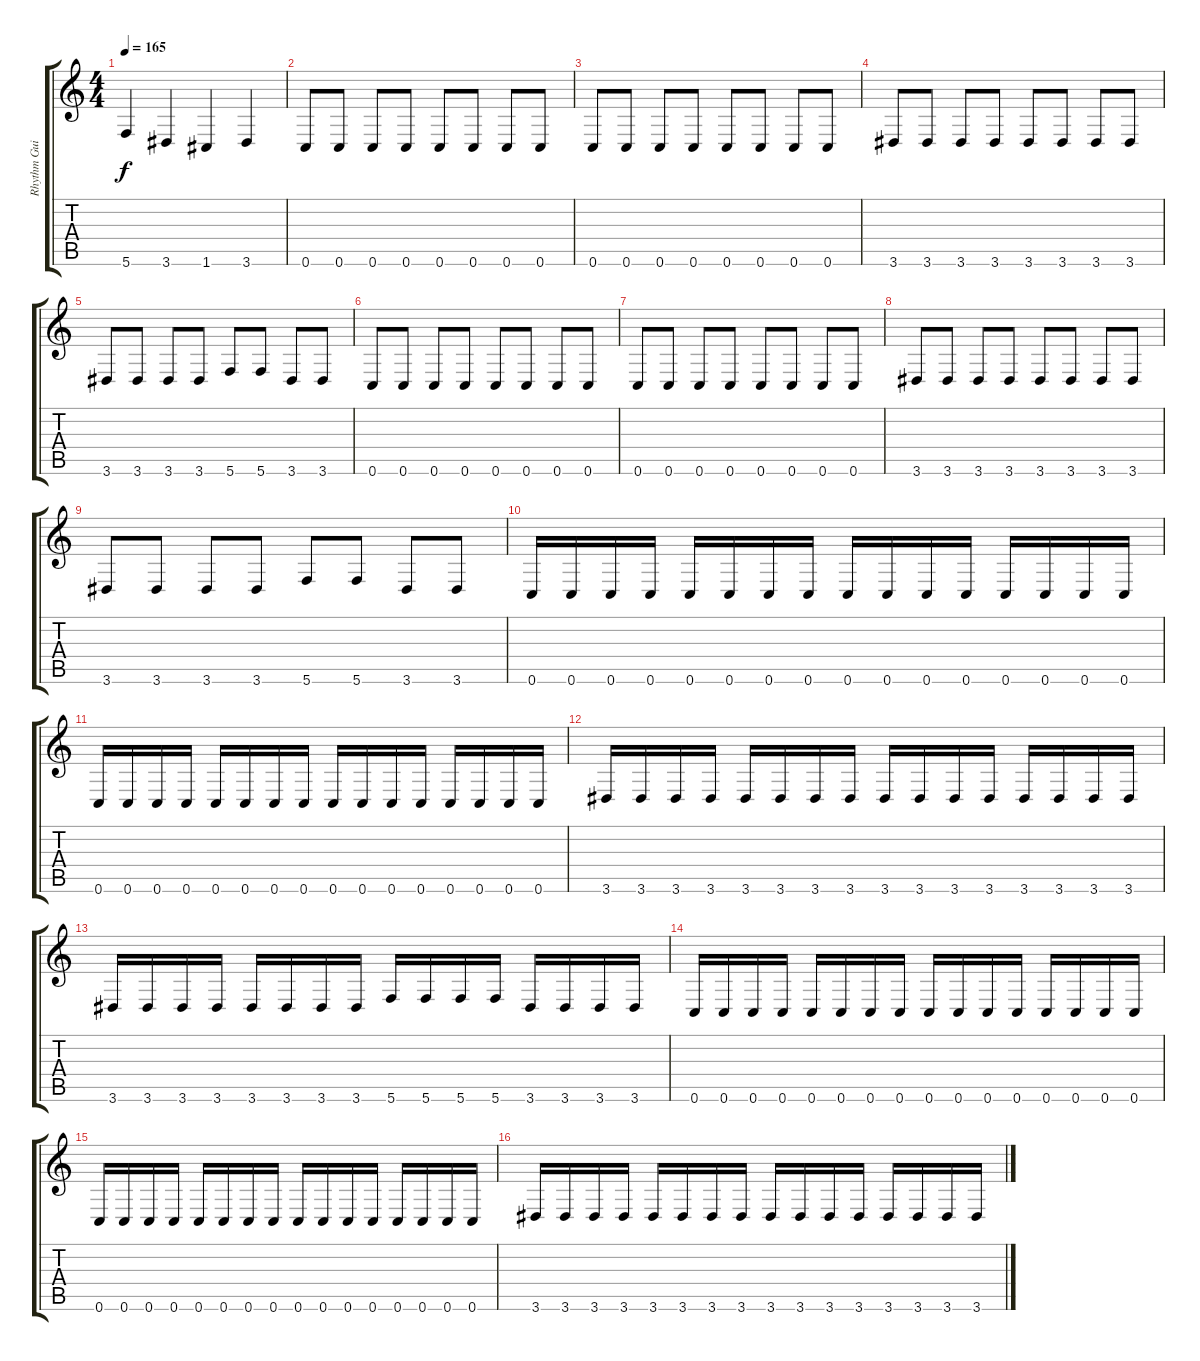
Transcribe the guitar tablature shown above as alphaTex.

\track ("Rhythm Guitar" "Rhythm Gui") {instrument distortionguitar}
\staff {score tabs}
\tuning (D4 A3 F3 C3 G2 C2) {hide}
\ts (4 4)
\tempo 165
\clef g2
\ks c
5.6.4{dy f} 3.6.4 1.6.4 3.6.4 |
0.6.8 0.6.8 0.6.8 0.6.8 0.6.8 0.6.8 0.6.8 0.6.8 |
0.6.8 0.6.8 0.6.8 0.6.8 0.6.8 0.6.8 0.6.8 0.6.8 |
3.6.8 3.6.8 3.6.8 3.6.8 3.6.8 3.6.8 3.6.8 3.6.8 |
3.6.8 3.6.8 3.6.8 3.6.8 5.6.8 5.6.8 3.6.8 3.6.8 |
0.6.8 0.6.8 0.6.8 0.6.8 0.6.8 0.6.8 0.6.8 0.6.8 |
0.6.8 0.6.8 0.6.8 0.6.8 0.6.8 0.6.8 0.6.8 0.6.8 |
3.6.8 3.6.8 3.6.8 3.6.8 3.6.8 3.6.8 3.6.8 3.6.8 |
3.6.8 3.6.8 3.6.8 3.6.8 5.6.8 5.6.8 3.6.8 3.6.8 |
0.6.16 0.6.16 0.6.16 0.6.16 0.6.16 0.6.16 0.6.16 0.6.16 0.6.16 0.6.16 0.6.16 0.6.16 0.6.16 0.6.16 0.6.16 0.6.16 |
0.6.16 0.6.16 0.6.16 0.6.16 0.6.16 0.6.16 0.6.16 0.6.16 0.6.16 0.6.16 0.6.16 0.6.16 0.6.16 0.6.16 0.6.16 0.6.16 |
3.6.16 3.6.16 3.6.16 3.6.16 3.6.16 3.6.16 3.6.16 3.6.16 3.6.16 3.6.16 3.6.16 3.6.16 3.6.16 3.6.16 3.6.16 3.6.16 |
3.6.16 3.6.16 3.6.16 3.6.16 3.6.16 3.6.16 3.6.16 3.6.16 5.6.16 5.6.16 5.6.16 5.6.16 3.6.16 3.6.16 3.6.16 3.6.16 |
0.6.16 0.6.16 0.6.16 0.6.16 0.6.16 0.6.16 0.6.16 0.6.16 0.6.16 0.6.16 0.6.16 0.6.16 0.6.16 0.6.16 0.6.16 0.6.16 |
0.6.16 0.6.16 0.6.16 0.6.16 0.6.16 0.6.16 0.6.16 0.6.16 0.6.16 0.6.16 0.6.16 0.6.16 0.6.16 0.6.16 0.6.16 0.6.16 |
3.6.16 3.6.16 3.6.16 3.6.16 3.6.16 3.6.16 3.6.16 3.6.16 3.6.16 3.6.16 3.6.16 3.6.16 3.6.16 3.6.16 3.6.16 3.6.16
